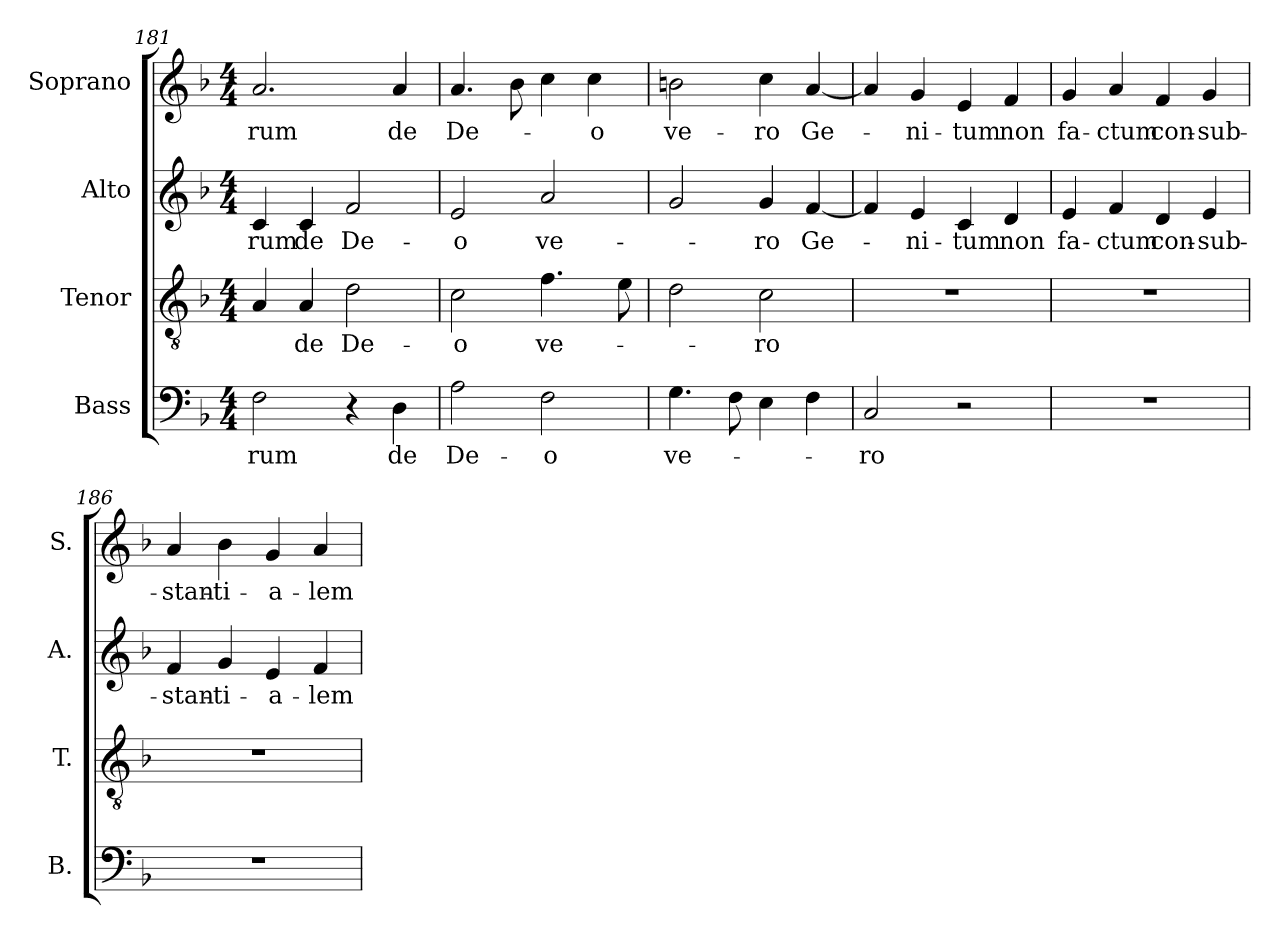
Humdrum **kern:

**kern	**text	**kern	**text	**kern	**text	**kern	**text
*part4	*part4	*part3	*part3	*part2	*part2	*part1	*part1
*staff4	*staff4	*staff3	*staff3	*staff2	*staff2	*staff1	*staff1
*I"Bass	*	*I"Tenor	*	*I"Alto	*	*I"Soprano	*
*I'B.	*	*I'T.	*	*I'A.	*	*I'S.	*
!!LO:LB:g=z
*clefF4	*	*clefGv2	*	*clefG2	*	*clefG2	*
*	*	*ITrd7c12	*	*	*	*	*
*k[b-]	*	*k[b-]	*	*k[b-]	*	*k[b-]	*
*F:	*	*F:	*	*F:	*	*F:	*
*M4/4	*	*M4/4	*	*M4/4	*	*M4/4	*
=181	=181	=181	=181	=181	=181	=181	=181
!	!LO:LY:b:color=#000000	!	!	!	!	!	!
!	!	!	!	!	!LO:LY:b:color=#000000	!	!
!	!	!	!	!	!	!	!LO:LY:b:color=#000000
2Fi\	-rum	4AAi/	.	4ci/	-rum	2.ai/	-rum
!	!	!	!LO:LY:b:color=#000000	!	!	!	!
!	!	!	!	!	!LO:LY:b:color=#000000	!	!
.	.	4AAi/	de	4ci/	de	.	.
!	!	!	!LO:LY:b:color=#000000	!	!	!	!
!	!	!	!	!	!LO:LY:b:color=#000000	!	!
4r	.	2Di\	De-	2fi/	De-	.	.
!	!LO:LY:b:color=#000000	!	!	!	!	!	!
!	!	!	!	!	!	!	!LO:LY:b:color=#000000
4Di\	de	.	.	.	.	4ai/	de
=182	=182	=182	=182	=182	=182	=182	=182
!	!LO:LY:b:color=#000000	!	!	!	!	!	!
!	!	!	!LO:LY:b:color=#000000	!	!	!	!
!	!	!	!	!	!LO:LY:b:color=#000000	!	!
!	!	!	!	!	!	!	!LO:LY:b:color=#000000
2Ai\	De-	2Ci\	-o	2ei/	-o	4.ai/	De-
.	.	.	.	.	.	8b-i\	.
!	!LO:LY:b:color=#000000	!	!	!	!	!	!
!	!	!	!LO:LY:b:color=#000000	!	!	!	!
!	!	!	!	!	!LO:LY:b:color=#000000	!	!
2Fi\	-o	4.Fi\	ve-	2ai/	ve-	4cci\	.
!	!	!	!	!	!	!	!LO:LY:b:color=#000000
.	.	.	.	.	.	4cci\	-o
.	.	8Ei\	.	.	.	.	.
=183	=183	=183	=183	=183	=183	=183	=183
!	!LO:LY:b:color=#000000	!	!	!	!	!	!
!	!	!	!	!	!	!	!LO:LY:b:color=#000000
4.Gi\	ve-	2Di\	.	2gi/	.	2bni\	ve-
8Fi\	.	.	.	.	.	.	.
!	!	!	!LO:LY:b:color=#000000	!	!	!	!
!	!	!	!	!	!LO:LY:b:color=#000000	!	!
!	!	!	!	!	!	!	!LO:LY:b:color=#000000
4Ei\	.	2Ci\	-ro	4gi/	-ro	4cci\	-ro
!	!	!	!	!	!LO:LY:b:color=#000000	!	!
!	!	!	!	!	!	!	!LO:LY:b:color=#000000
4Fi\	.	.	.	[4fi/	Ge-	[4ai/	Ge-
=184	=184	=184	=184	=184	=184	=184	=184
!	!LO:LY:b:color=#000000	!	!	!	!	!	!
2Ci/	-ro	1r	.	4fi/]	.	4ai/]	.
!	!	!	!	!	!LO:LY:b:color=#000000	!	!
!	!	!	!	!	!	!	!LO:LY:b:color=#000000
.	.	.	.	4ei/	-ni-	4gi/	-ni-
!	!	!	!	!	!LO:LY:b:color=#000000	!	!
!	!	!	!	!	!	!	!LO:LY:b:color=#000000
2r	.	.	.	4ci/	-tum	4ei/	-tum
!	!	!	!	!	!LO:LY:b:color=#000000	!	!
!	!	!	!	!	!	!	!LO:LY:b:color=#000000
.	.	.	.	4di/	non	4fi/	non
=185	=185	=185	=185	=185	=185	=185	=185
!	!	!	!	!	!LO:LY:b:color=#000000	!	!
!	!	!	!	!	!	!	!LO:LY:b:color=#000000
1r	.	1r	.	4ei/	fa-	4gi/	fa-
!	!	!	!	!	!LO:LY:b:color=#000000	!	!
!	!	!	!	!	!	!	!LO:LY:b:color=#000000
.	.	.	.	4fi/	-ctum	4ai/	-ctum
!	!	!	!	!	!LO:LY:b:color=#000000	!	!
!	!	!	!	!	!	!	!LO:LY:b:color=#000000
.	.	.	.	4di/	con-	4fi/	con-
!	!	!	!	!	!LO:LY:b:color=#000000	!	!
!	!	!	!	!	!	!	!LO:LY:b:color=#000000
.	.	.	.	4ei/	-sub-	4gi/	-sub-
=186	=186	=186	=186	=186	=186	=186	=186
!	!	!	!	!	!LO:LY:b:color=#000000	!	!
!	!	!	!	!	!	!	!LO:LY:b:color=#000000
1r	.	1r	.	4fi/	-stan-	4ai/	-stan-
!	!	!	!	!	!LO:LY:b:color=#000000	!	!
!	!	!	!	!	!	!	!LO:LY:b:color=#000000
.	.	.	.	4gi/	-ti-	4b-i\	-ti-
!	!	!	!	!	!LO:LY:b:color=#000000	!	!
!	!	!	!	!	!	!	!LO:LY:b:color=#000000
.	.	.	.	4ei/	-a-	4gi/	-a-
!	!	!	!	!	!LO:LY:b:color=#000000	!	!
!	!	!	!	!	!	!	!LO:LY:b:color=#000000
.	.	.	.	4fi/	-lem	4ai/	-lem
=	=	=	=	=	=	=	=
*-	*-	*-	*-	*-	*-	*-	*-
